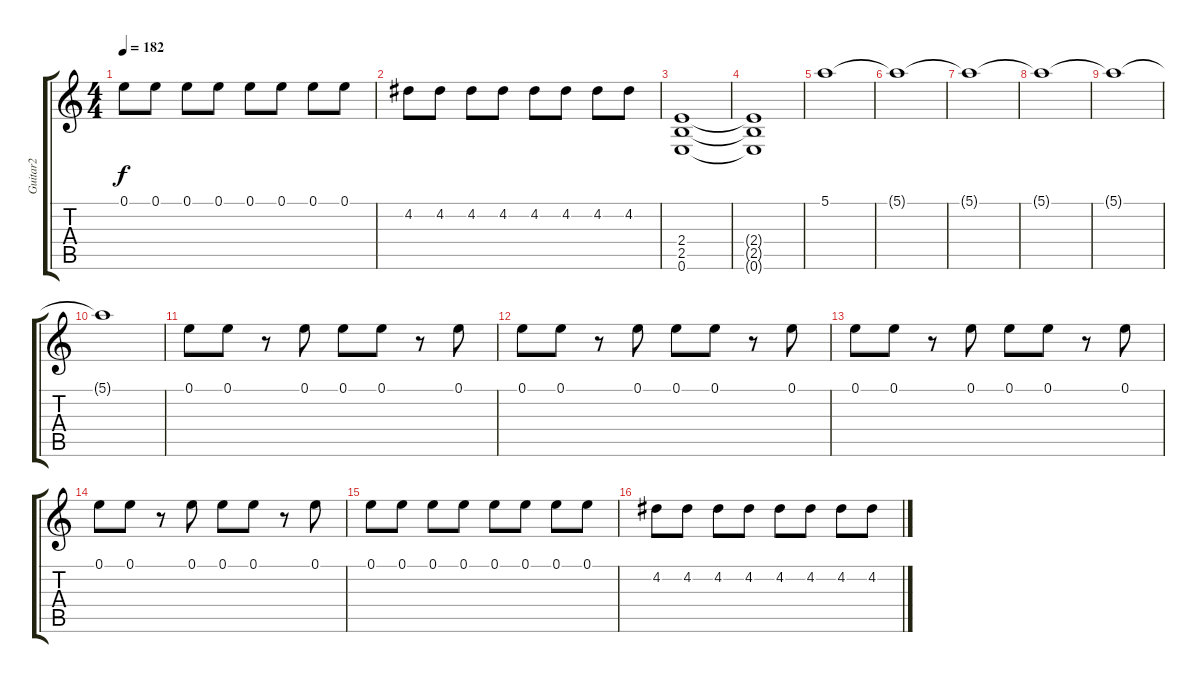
\track ("Guitar2" "Guitar2") {instrument distortionguitar}
\staff {score tabs}
\tuning (E4 B3 G3 D3 A2 E2) {hide}
\ts (4 4)
\tempo 182
\clef g2
\ks c
0.1.8{dy f} 0.1.8 0.1.8 0.1.8 0.1.8 0.1.8 0.1.8 0.1.8 |
4.2.8 4.2.8 4.2.8 4.2.8 4.2.8 4.2.8 4.2.8 4.2.8 |
(2.4 2.5 0.6).1 |
(2.4{t} 2.5{t} 0.6{t}).1 |
5.1.1 |
5.1{t}.1 |
5.1{t}.1 |
5.1{t}.1 |
5.1{t}.1 |
5.1{t}.1 |
0.1.8 0.1.8 r.8 0.1.8 0.1.8 0.1.8 r.8 0.1.8 |
0.1.8 0.1.8 r.8 0.1.8 0.1.8 0.1.8 r.8 0.1.8 |
0.1.8 0.1.8 r.8 0.1.8 0.1.8 0.1.8 r.8 0.1.8 |
0.1.8 0.1.8 r.8 0.1.8 0.1.8 0.1.8 r.8 0.1.8 |
0.1.8 0.1.8 0.1.8 0.1.8 0.1.8 0.1.8 0.1.8 0.1.8 |
4.2.8 4.2.8 4.2.8 4.2.8 4.2.8 4.2.8 4.2.8 4.2.8
